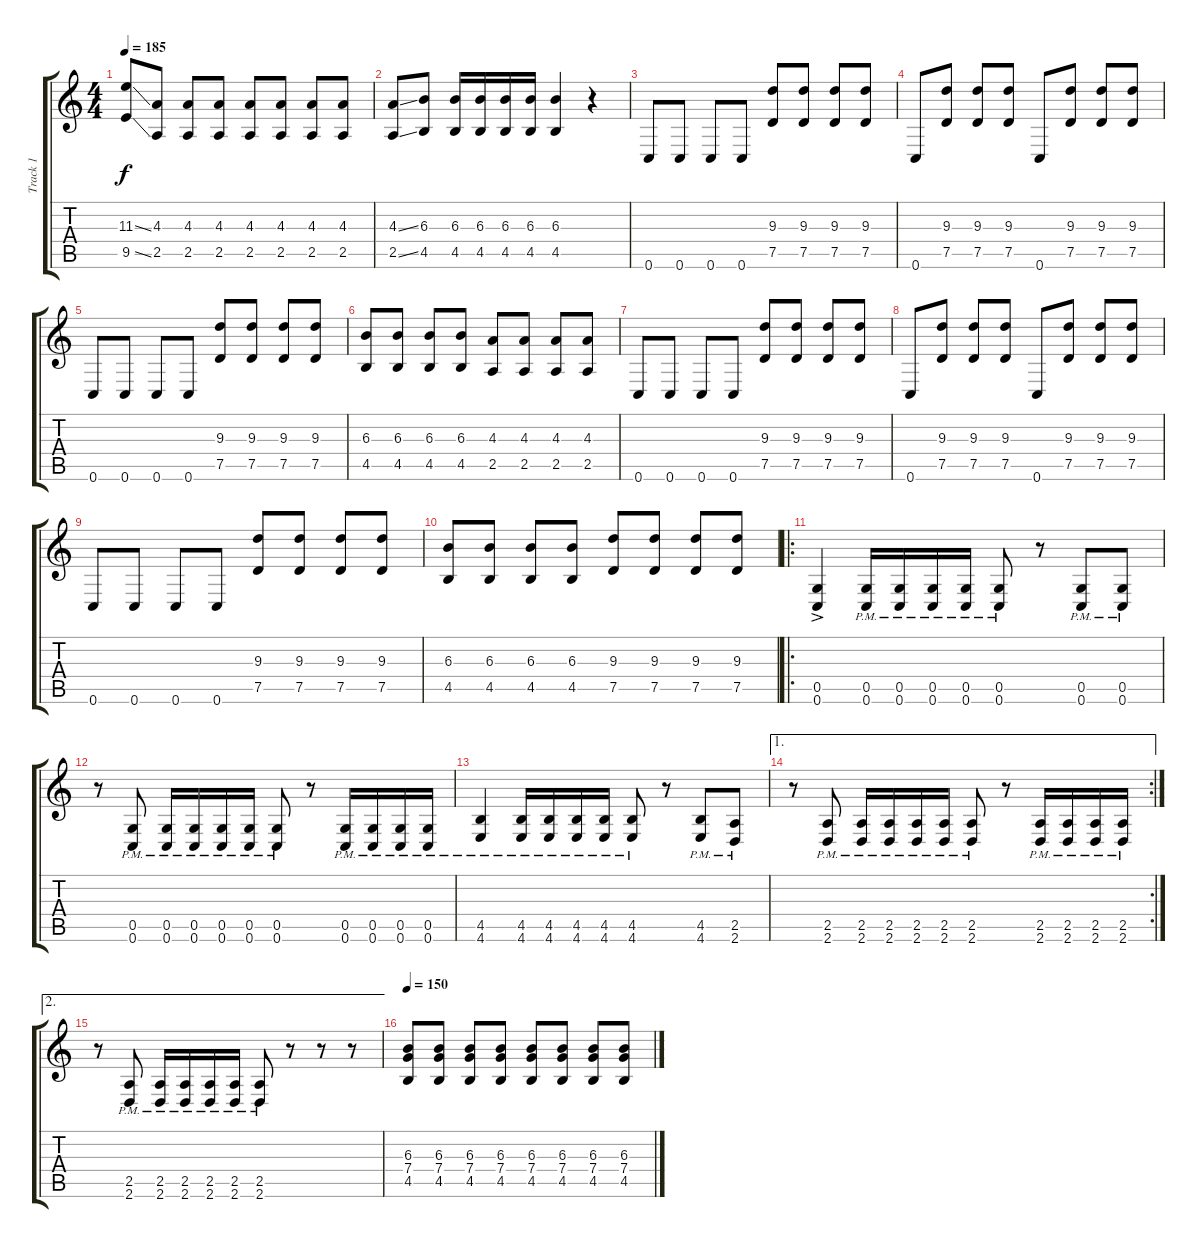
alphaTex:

\track ("Track 1" "Track 1") {instrument distortionguitar}
\staff {score tabs}
\tuning (D4 A3 F3 C3 G2 C2) {hide}
\ts (4 4)
\tempo 185
\clef g2
\ks c
(11.3{ss} 9.5{ss}).8{dy f} (4.3 2.5).8 (4.3 2.5).8 (4.3 2.5).8 (4.3 2.5).8 (4.3 2.5).8 (4.3 2.5).8 (4.3 2.5).8 |
(4.3{ss} 2.5{ss}).8 (6.3 4.5).8 (6.3 4.5).16 (6.3 4.5).16 (6.3 4.5).16 (6.3 4.5).16 (6.3 4.5).4 r.4 |
0.6.8 0.6.8 0.6.8 0.6.8 (9.3 7.5).8 (9.3 7.5).8 (9.3 7.5).8 (9.3 7.5).8 |
0.6.8 (9.3 7.5).8 (9.3 7.5).8 (9.3 7.5).8 0.6.8 (9.3 7.5).8 (9.3 7.5).8 (9.3 7.5).8 |
0.6.8 0.6.8 0.6.8 0.6.8 (9.3 7.5).8 (9.3 7.5).8 (9.3 7.5).8 (9.3 7.5).8 |
(6.3 4.5).8 (6.3 4.5).8 (6.3 4.5).8 (6.3 4.5).8 (4.3 2.5).8 (4.3 2.5).8 (4.3 2.5).8 (4.3 2.5).8 |
0.6.8 0.6.8 0.6.8 0.6.8 (9.3 7.5).8 (9.3 7.5).8 (9.3 7.5).8 (9.3 7.5).8 |
0.6.8 (9.3 7.5).8 (9.3 7.5).8 (9.3 7.5).8 0.6.8 (9.3 7.5).8 (9.3 7.5).8 (9.3 7.5).8 |
0.6.8 0.6.8 0.6.8 0.6.8 (9.3 7.5).8 (9.3 7.5).8 (9.3 7.5).8 (9.3 7.5).8 |
(6.3 4.5).8 (6.3 4.5).8 (6.3 4.5).8 (6.3 4.5).8 (9.3 7.5).8 (9.3 7.5).8 (9.3 7.5).8 (9.3 7.5).8 |
\ro
(0.5{ac} 0.6{ac}).4 (0.5{pm} 0.6{pm}).16 (0.5{pm} 0.6{pm}).16 (0.5{pm} 0.6{pm}).16 (0.5{pm} 0.6{pm}).16 (0.5{pm} 0.6{pm}).8 r.8 (0.5{pm} 0.6{pm}).8 (0.5{pm} 0.6{pm}).8 |
r.8 (0.5{pm} 0.6{pm}).8 (0.5{pm} 0.6{pm}).16 (0.5{pm} 0.6{pm}).16 (0.5{pm} 0.6{pm}).16 (0.5{pm} 0.6{pm}).16 (0.5{pm} 0.6{pm}).8 r.8 (0.5{pm} 0.6{pm}).16 (0.5{pm} 0.6{pm}).16 (0.5{pm} 0.6{pm}).16 (0.5{pm} 0.6{pm}).16 |
(4.5{pm} 4.6{pm}).4 (4.5{pm} 4.6{pm}).16 (4.5{pm} 4.6{pm}).16 (4.5{pm} 4.6{pm}).16 (4.5{pm} 4.6{pm}).16 (4.5{pm} 4.6{pm}).8 r.8 (4.5{pm} 4.6{pm}).8 (2.5{pm} 2.6{pm}).8 |
\ae 1
\rc 2
r.8 (2.5{pm} 2.6{pm}).8 (2.5{pm} 2.6{pm}).16 (2.5{pm} 2.6{pm}).16 (2.5{pm} 2.6{pm}).16 (2.5{pm} 2.6{pm}).16 (2.5{pm} 2.6{pm}).8 r.8 (2.5{pm} 2.6{pm}).16 (2.5{pm} 2.6{pm}).16 (2.5{pm} 2.6{pm}).16 (2.5{pm} 2.6{pm}).16 |
\ae 2
r.8 (2.5{pm} 2.6{pm}).8 (2.5{pm} 2.6{pm}).16 (2.5{pm} 2.6{pm}).16 (2.5{pm} 2.6{pm}).16 (2.5{pm} 2.6{pm}).16 (2.5{pm} 2.6{pm}).8 r.8 r.8 r.8 |
\tempo 150
(6.3 7.4 4.5).8 (6.3 7.4 4.5).8 (6.3 7.4 4.5).8 (6.3 7.4 4.5).8 (6.3 7.4 4.5).8 (6.3 7.4 4.5).8 (6.3 7.4 4.5).8 (6.3 7.4 4.5).8
